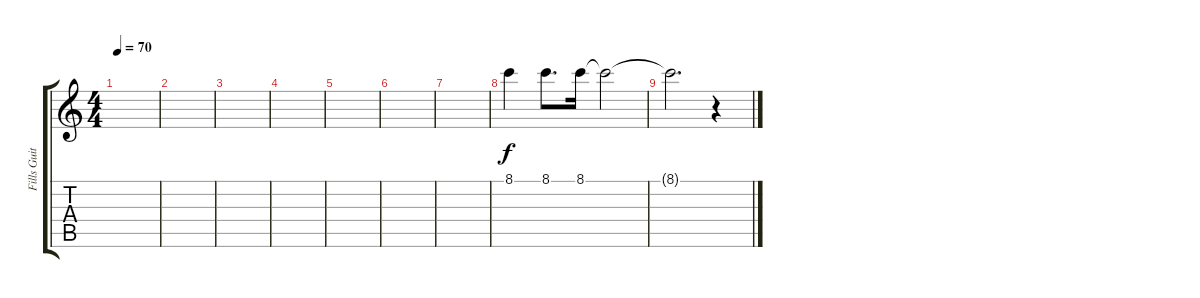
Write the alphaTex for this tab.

\track ("Fills Guitar (2)" "Fills Guit") {instrument distortionguitar}
\staff {score tabs}
\tuning (E4 B3 G3 D3 A2 E2) {hide}
\ts (4 4)
\tempo 70
\clef g2
\ks c
|
|
|
|
|
|
|
8.1.4 8.1.8{d} 8.1.16 8.1{t}.2 |
8.1{t}.2{d} r.4
